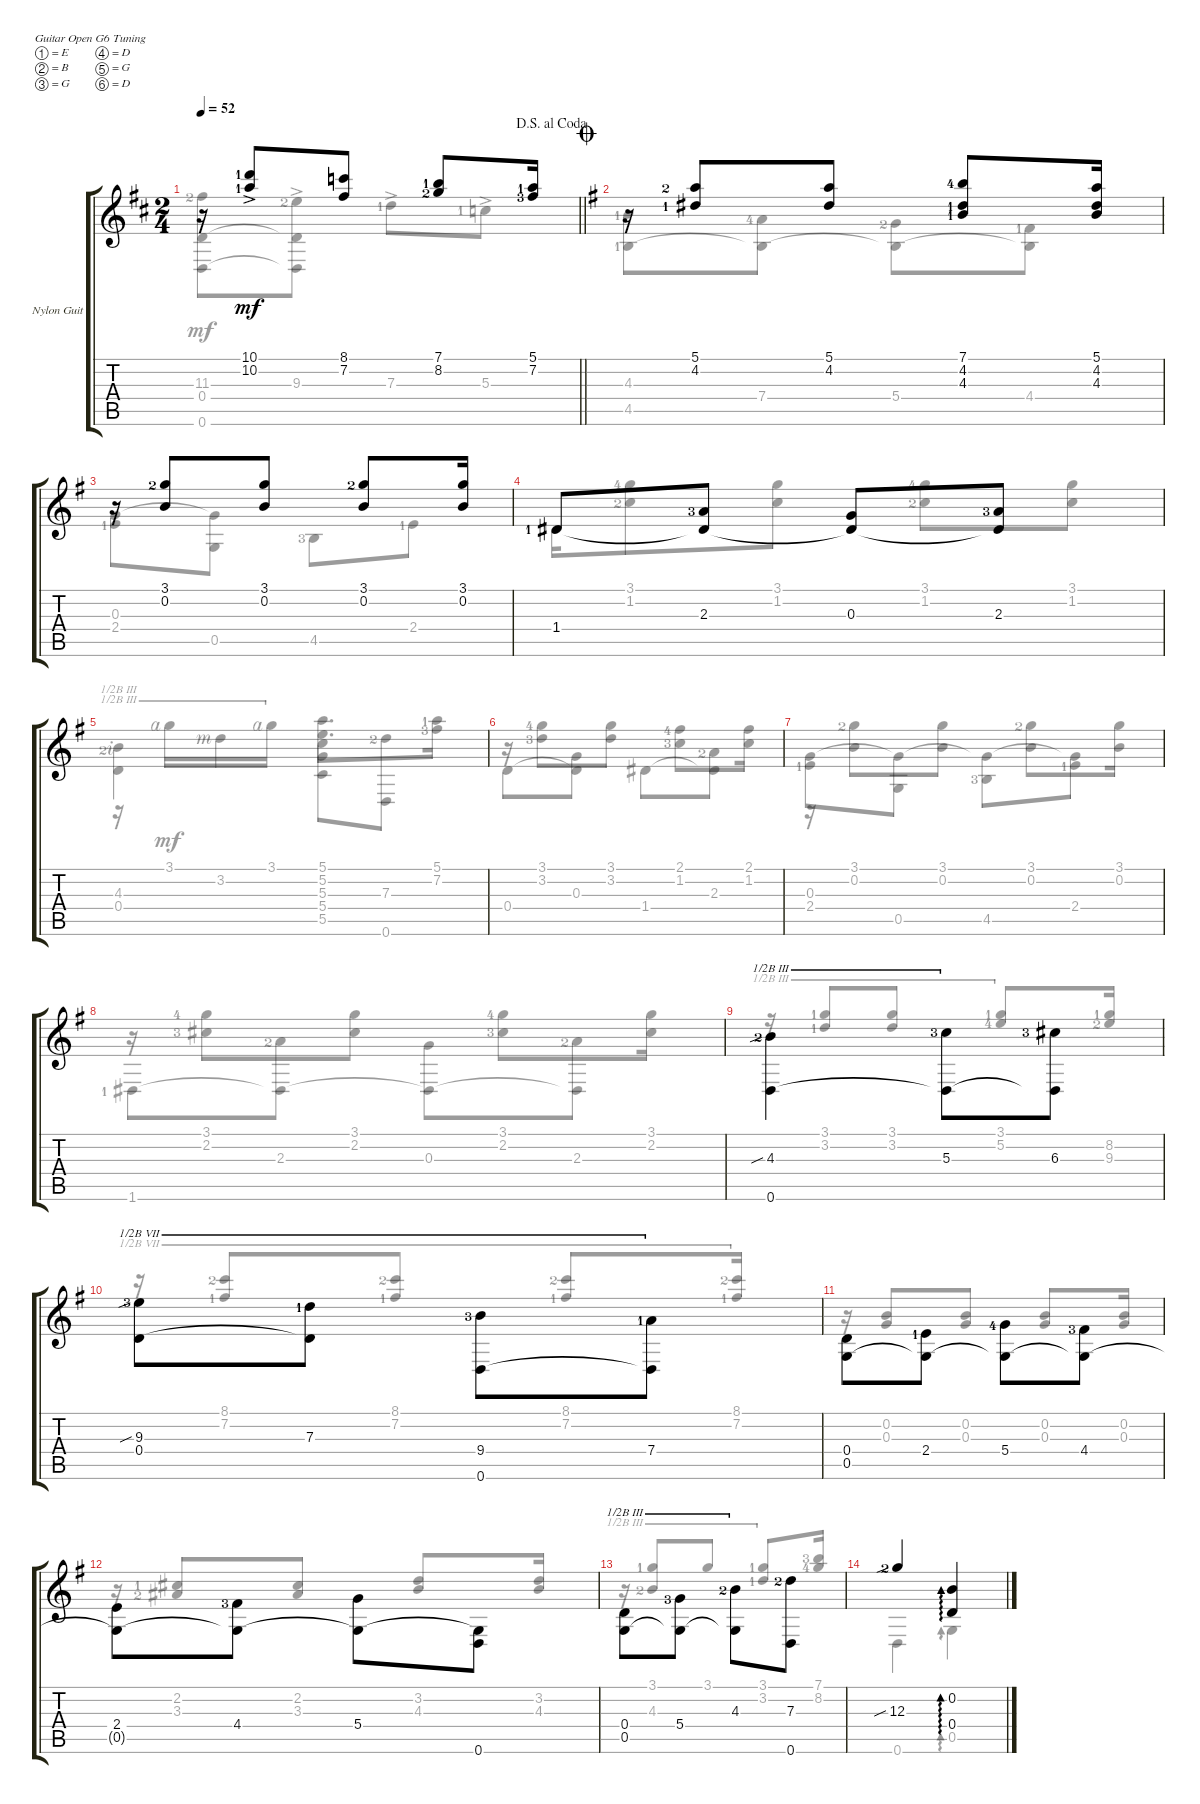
\defaultSystemsLayout 4
\bracketExtendMode groupsimilarinstruments
\firstSystemTrackNameOrientation horizontal
\otherSystemsTrackNameOrientation horizontal
\track ("Nylon Guitar" "Nylon Guit") {instrument acousticguitarsteel}
\staff {score tabs}
\tuning (E4 B3 G3 D3 G2 D2)
\voice
\ts (2 4)
\jump dalsegnoalcoda
\tempo 52
\clef g2
\barLineRight lightlight
\ks bminor
r.16{dy mf} (10.1{lf 2} 10.2{ac lf 2}).8 (8.1 7.2).8 (7.1{lf 2} 8.2{lf 3}).8 (7.2{lf 4} 5.1{lf 2}).16 |
\jump coda
\ks eminor
r.16 (5.1{lf 3} 4.2{lf 2}).8 (4.2 5.1).8 (7.1{lf 5} 4.2{lf 2} 4.3{lf 2}).8 (4.3 4.2 5.1).16 |
r.16 (3.1{lf 3} 0.2).8 (0.2 3.1).8 (3.1{lf 3} 0.2).8 (0.2 3.1).16 |
1.4{lf 2}.8 (2.3{lf 4} 1.4{t}).8 (0.3 1.4{t}).8 (2.3{lf 4} 1.4{t}).8 |
|
|
|
|
(4.3{sib lf 3} 0.6).4{barre (3 half) beam invert} (0.6{t} 5.3{lf 4}).8{barre (3 half) beam invert} (0.6{t} 6.3{lf 4}).8 |
(9.3{sib lf 4} 0.4).8{barre (7 half) beam invert} (0.4{t} 7.3{lf 2}).8{barre (7 half)} (9.4{lf 4} 0.6).8{barre (7 half) beam invert} (7.4{lf 2} 0.6{t}).8{barre (7 half)} |
(0.5 0.4).8{beam invert} (0.5{t} 2.4{lf 2}).8 (0.5{t} 5.4{lf 5}).8{beam invert} (0.5{t} 4.4{lf 4}).8 |
(0.5{t} 2.4).8{beam invert} (4.4{lf 4} 0.5{t}).8 (0.5{t} 5.4).8{beam invert} (0.6 0.5{t}).8 |
(0.5 0.4).8{barre (3 half) beam invert} (0.5{t} 5.4{lf 4}).8{barre (3 half)} (4.3{lf 3} 0.5{t}).8{barre (3 half) beam invert} (7.3{lf 3} 0.6).8 |
12.3{sib lf 3}.4 (0.2 0.4).4{ad 0}
\voice
\clef g2
\ottava regular
\simile none
\barLineRight lightlight
\ks bminor
(0.6{t} 0.4{t} 11.3{lf 3}).8{dy mf} (0.4{t} 0.6{t} 9.3{ac lf 3}).8 7.3{ac lf 2}.8 5.3{ac lf 2}.8 |
\ks eminor
(4.3{lf 2} 4.5{lf 2}).8 (4.5{t} 7.4{lf 5}).8 (5.4{lf 3} 4.5{t}).8 (4.4{lf 2} 4.5{t}).8 |
(2.4{lf 2} 0.3).8 (0.3{t} 0.5).8 4.5{lf 4}.8 2.4{lf 2}.8 |
1.4{lf 2}.16 (3.1{lf 5} 1.2{lf 3}).8 (3.1 1.2).8 (3.1{lf 5} 1.2{lf 3}).8 (1.2 3.1).8 |
(4.3{lf 3 rf 2} 0.4).4{barre (3 half)} (5.3 5.4 5.5).8 (7.3{lf 3} 0.6).8 |
0.4.8 (0.4{t} 0.3).8 1.4.8 (1.4{t} 2.3{lf 3}).8 |
(0.3 2.4{lf 2}).8 (0.3{t} 0.5).8 (0.3{t} 4.5{lf 4}).8 (0.3{t} 2.4{lf 2}).8 |
1.6{lf 2}.8 (1.6{t} 2.3{lf 3}).8 (1.6{t} 0.3).8 (1.6{t} 2.3{lf 3}).8 |
r.16{barre (3 half) beam invert} (3.1{lf 2} 3.2{lf 2}).8{barre (3 half) beam invert} (3.2 3.1).8{barre (3 half)} (3.1{lf 2} 5.2{lf 5}).8{barre (3 half) beam invert} (9.3{lf 3} 8.2{lf 2}).16 |
r.16{barre (7 half) beam invert} (8.1{lf 3} 7.2{lf 2}).8{barre (7 half)} (7.2{lf 2} 8.1{lf 3}).8{barre (7 half) beam invert} (8.1{lf 3} 7.2{lf 2}).8{barre (7 half) beam invert} (8.1{lf 3} 7.2{lf 2}).16{barre (7 half)} |
r.16{beam invert} (0.2 0.3).8 (0.3 0.2).8{beam invert} (0.2 0.3).8 (0.3 0.2).16{beam invert} |
r.16{beam invert} (2.2{lf 2} 3.3{lf 3}).8 (3.3 2.2).8{beam invert} (3.2 4.3).8 (4.3 3.2).16{beam invert} |
r.16{barre (3 half) beam invert} (3.1{lf 2} 4.3{lf 3}).8{barre (3 half) beam invert} 3.1.8{barre (3 half)} (3.1{lf 2} 3.2{lf 2}).8{barre (3 half) beam invert} (7.1{lf 4} 8.2{lf 5}).16 |
0.6.4 0.5.4{ad 0}
\voice
\clef g2
\ottava regular
\simile none
\barLineRight lightlight
\ks bminor
|
\ks eminor
|
|
|
r.16{barre (3 half)} 3.1{rf 4}.16{barre (3 half)} 3.2{rf 3}.16{barre (3 half)} 3.1{rf 4}.16{barre (3 half)} (5.1 5.2).8{d} (5.1{lf 2} 7.2{lf 4}).16 |
r.16 (3.1{lf 5} 3.2{lf 4}).8 (3.2 3.1).8 (2.1{lf 5} 1.2{lf 4}).8 (1.2 2.1).16 |
r.16 (3.1{lf 3} 0.2).8 (0.2 3.1).8 (3.1{lf 3} 0.2).8 (0.2 3.1).16 |
r.16 (3.1{lf 5} 2.2{lf 4}).8 (2.2 3.1).8 (3.1{lf 5} 2.2{lf 4}).8 (2.2 3.1).16 |
|
|
|
|
|
